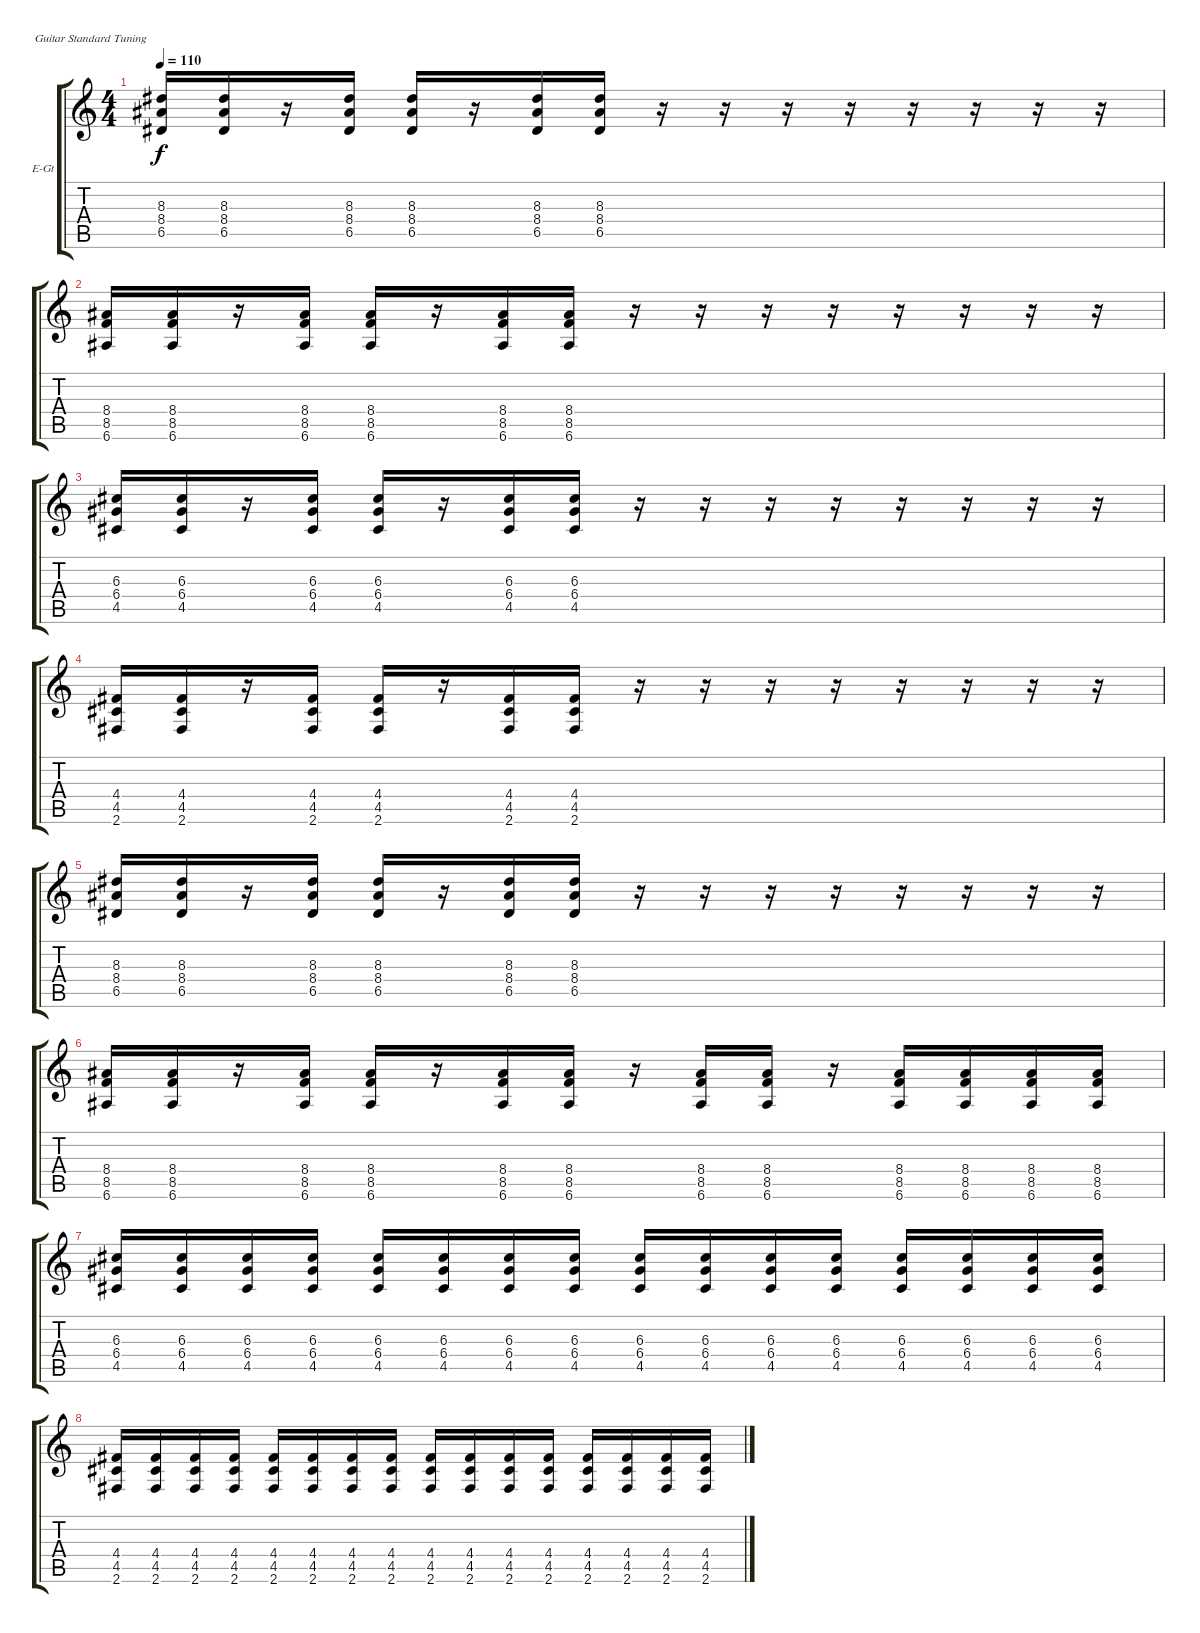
\bracketExtendMode groupsimilarinstruments
\firstSystemTrackNameOrientation horizontal
\otherSystemsTrackNameOrientation horizontal
\track ("Matty Lewis" "E-Gt") {instrument distortionguitar}
\staff {score tabs}
\tuning (E4 B3 G3 D3 A2 E2)
\ts (4 4)
\tempo 110
\clef g2
\ks c
(8.3 8.4 6.5).16{dy f} (8.3 8.4 6.5).16 r.16 (8.3 8.4 6.5).16 (8.3 8.4 6.5).16 r.16 (8.3 8.4 6.5).16 (8.3 8.4 6.5).16 r.16 r.16 r.16 r.16 r.16 r.16 r.16 r.16 |
(8.4 8.5 6.6).16 (8.4 8.5 6.6).16 r.16 (8.4 8.5 6.6).16 (8.4 8.5 6.6).16 r.16 (8.4 8.5 6.6).16 (8.4 8.5 6.6).16 r.16 r.16 r.16 r.16 r.16 r.16 r.16 r.16 |
(6.3 6.4 4.5).16 (6.3 6.4 4.5).16 r.16 (6.3 6.4 4.5).16 (6.3 6.4 4.5).16 r.16 (6.3 6.4 4.5).16 (6.3 6.4 4.5).16 r.16 r.16 r.16 r.16 r.16 r.16 r.16 r.16 |
(4.4 4.5 2.6).16 (4.4 4.5 2.6).16 r.16 (4.4 4.5 2.6).16 (4.4 4.5 2.6).16 r.16 (4.4 4.5 2.6).16 (4.4 4.5 2.6).16 r.16 r.16 r.16 r.16 r.16 r.16 r.16 r.16 |
(8.3 8.4 6.5).16 (8.3 8.4 6.5).16 r.16 (8.3 8.4 6.5).16 (8.3 8.4 6.5).16 r.16 (8.3 8.4 6.5).16 (8.3 8.4 6.5).16 r.16 r.16 r.16 r.16 r.16 r.16 r.16 r.16 |
(8.4 8.5 6.6).16 (8.4 8.5 6.6).16 r.16 (8.4 8.5 6.6).16 (8.4 8.5 6.6).16 r.16 (8.4 8.5 6.6).16 (8.4 8.5 6.6).16 r.16 (8.4 8.5 6.6).16 (8.4 8.5 6.6).16 r.16 (8.4 8.5 6.6).16 (8.4 8.5 6.6).16 (8.4 8.5 6.6).16 (8.4 8.5 6.6).16 |
(6.3 6.4 4.5).16 (6.3 6.4 4.5).16 (6.3 6.4 4.5).16 (6.3 6.4 4.5).16 (6.3 6.4 4.5).16 (6.3 6.4 4.5).16 (6.3 6.4 4.5).16 (6.3 6.4 4.5).16 (6.3 6.4 4.5).16 (6.3 6.4 4.5).16 (6.3 6.4 4.5).16 (6.3 6.4 4.5).16 (6.3 6.4 4.5).16 (6.3 6.4 4.5).16 (6.3 6.4 4.5).16 (6.3 6.4 4.5).16 |
(4.4 4.5 2.6).16 (4.4 4.5 2.6).16 (4.4 4.5 2.6).16 (4.4 4.5 2.6).16 (4.4 4.5 2.6).16 (4.4 4.5 2.6).16 (4.4 4.5 2.6).16 (4.4 4.5 2.6).16 (4.4 4.5 2.6).16 (4.4 4.5 2.6).16 (4.4 4.5 2.6).16 (4.4 4.5 2.6).16 (4.4 4.5 2.6).16 (4.4 4.5 2.6).16 (4.4 4.5 2.6).16 (4.4 4.5 2.6).16
